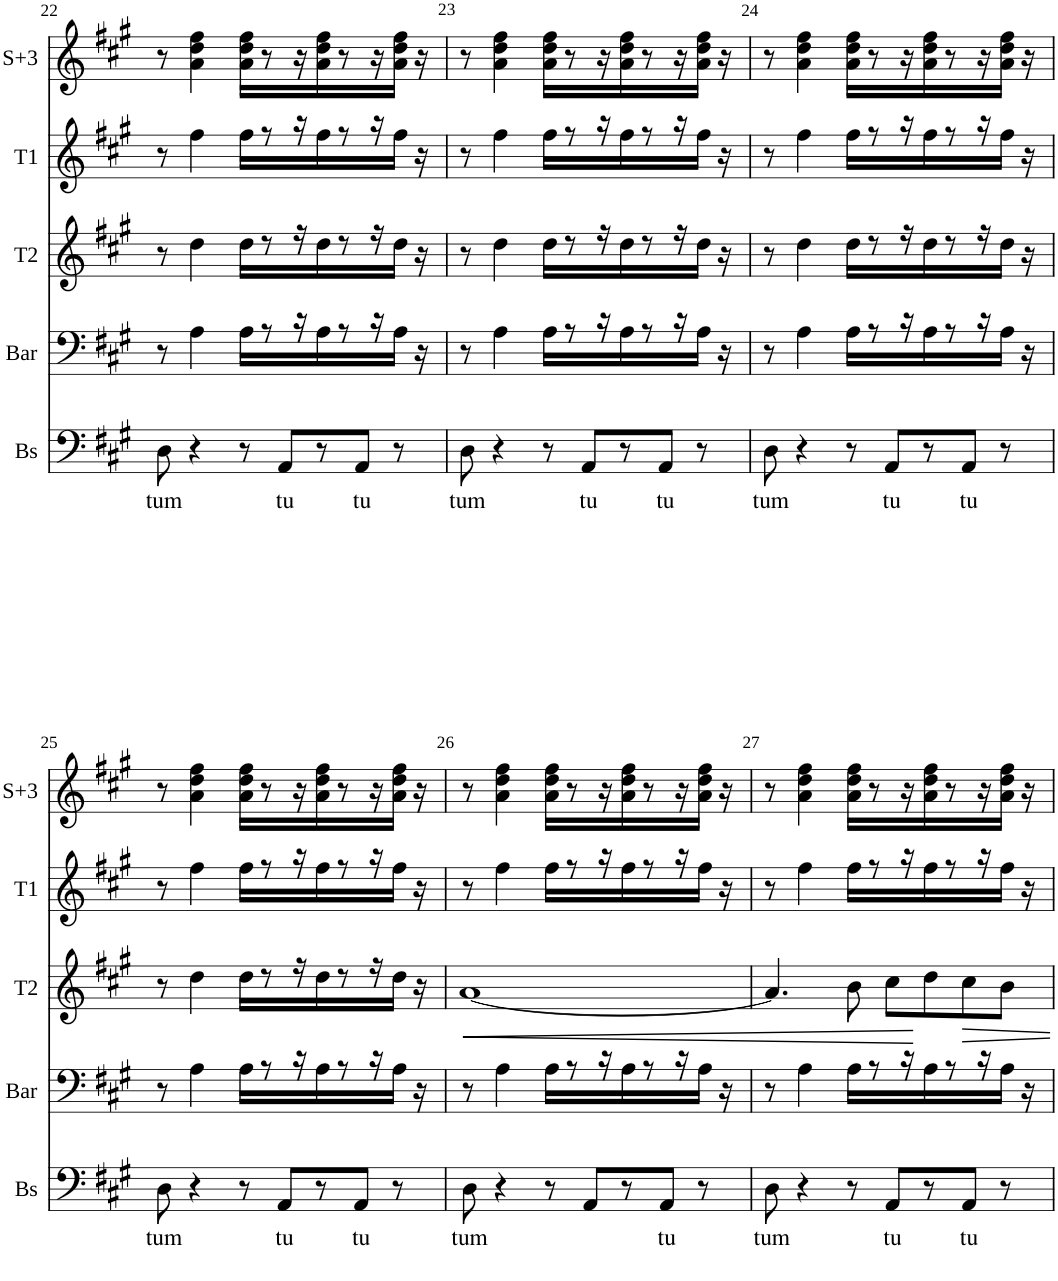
**kern	**text	**kern	**kern	**dynam	**kern	**kern
*part5	*part5	*part4	*part3	*part3	*part2	*part1
*staff5	*staff5	*staff4	*staff3	*staff3	*staff2	*staff1
*I"Basso	*	*I"Baritono	*I"Ten 2	*	*I"Ten 1	*I"Soli+trio
*I'Bs	*	*I'Bar	*I'T2	*	*I'T1	*I'S+3
!!LO:PB:g=z
*clefF4	*	*clefF4	*clefG2	*	*clefG2	*clefG2
*k[f#c#g#]	*	*k[f#c#g#]	*k[f#c#g#]	*	*k[f#c#g#]	*k[f#c#g#]
*A:	*	*A:	*A:	*	*A:	*A:
*M4/4	*	*M4/4	*M4/4	*	*M4/4	*M4/4
*met(c)	*	*met(c)	*met(c)	*	*met(c)	*met(c)
=22	=22	=22	=22	=22	=22	=22
!	!LO:LY:b	!	!	!	!	!
8D\	tum	8r	8r	.	8r	8r
4r	.	4A\	4dd\	.	4ff#\	4a\ 4dd\ 4ff#\
8r	.	16A\KL	16dd\KL	.	16ff#\KL	16a\ 16dd\ 16ff#\KL
.	.	8r	8r	.	8r	8r
!	!LO:LY:b	!	!	!	!	!
8AA/L	tu	.	.	.	.	.
.	.	16r	16r	.	16r	16r
8r	.	16A\J	16dd\J	.	16ff#\J	16a\ 16dd\ 16ff#\J
.	.	8r	8r	.	8r	8r
!	!LO:LY:b	!	!	!	!	!
8AA/J	tu	.	.	.	.	.
.	.	16r	16r	.	16r	16r
8r	.	16A\JJ	16dd\JJ	.	16ff#\JJ	16a\ 16dd\ 16ff#\JJ
.	.	16r	16r	.	16r	16r
=23	=23	=23	=23	=23	=23	=23
!	!LO:LY:b	!	!	!	!	!
8D\	tum	8r	8r	.	8r	8r
4r	.	4A\	4dd\	.	4ff#\	4a\ 4dd\ 4ff#\
8r	.	16A\KL	16dd\KL	.	16ff#\KL	16a\ 16dd\ 16ff#\KL
.	.	8r	8r	.	8r	8r
!	!LO:LY:b	!	!	!	!	!
8AA/L	tu	.	.	.	.	.
.	.	16r	16r	.	16r	16r
8r	.	16A\J	16dd\J	.	16ff#\J	16a\ 16dd\ 16ff#\J
.	.	8r	8r	.	8r	8r
!	!LO:LY:b	!	!	!	!	!
8AA/J	tu	.	.	.	.	.
.	.	16r	16r	.	16r	16r
8r	.	16A\JJ	16dd\JJ	.	16ff#\JJ	16a\ 16dd\ 16ff#\JJ
.	.	16r	16r	.	16r	16r
=24	=24	=24	=24	=24	=24	=24
!	!LO:LY:b	!	!	!	!	!
8D\	tum	8r	8r	.	8r	8r
4r	.	4A\	4dd\	.	4ff#\	4a\ 4dd\ 4ff#\
8r	.	16A\KL	16dd\KL	.	16ff#\KL	16a\ 16dd\ 16ff#\KL
.	.	8r	8r	.	8r	8r
!	!LO:LY:b	!	!	!	!	!
8AA/L	tu	.	.	.	.	.
.	.	16r	16r	.	16r	16r
8r	.	16A\J	16dd\J	.	16ff#\J	16a\ 16dd\ 16ff#\J
.	.	8r	8r	.	8r	8r
!	!LO:LY:b	!	!	!	!	!
8AA/J	tu	.	.	.	.	.
.	.	16r	16r	.	16r	16r
8r	.	16A\JJ	16dd\JJ	.	16ff#\JJ	16a\ 16dd\ 16ff#\JJ
.	.	16r	16r	.	16r	16r
!!LO:LB:g=z
=25	=25	=25	=25	=25	=25	=25
!	!LO:LY:b	!	!	!	!	!
8D\	tum	8r	8r	.	8r	8r
4r	.	4A\	4dd\	.	4ff#\	4a\ 4dd\ 4ff#\
8r	.	16A\KL	16dd\KL	.	16ff#\KL	16a\ 16dd\ 16ff#\KL
.	.	8r	8r	.	8r	8r
!	!LO:LY:b	!	!	!	!	!
8AA/L	tu	.	.	.	.	.
.	.	16r	16r	.	16r	16r
8r	.	16A\J	16dd\J	.	16ff#\J	16a\ 16dd\ 16ff#\J
.	.	8r	8r	.	8r	8r
!	!LO:LY:b	!	!	!	!	!
8AA/J	tu	.	.	.	.	.
.	.	16r	16r	.	16r	16r
8r	.	16A\JJ	16dd\JJ	.	16ff#\JJ	16a\ 16dd\ 16ff#\JJ
.	.	16r	16r	.	16r	16r
=26	=26	=26	=26	=26	=26	=26
!	!LO:LY:b	!	!	!LO:HP:b	!	!
8D\	tum	8r	[1a	<	8r	8r
4r	.	4A\	.	.	4ff#\	4a\ 4dd\ 4ff#\
8r	.	16A\KL	.	.	16ff#\KL	16a\ 16dd\ 16ff#\KL
.	.	8r	.	.	8r	8r
8AA/L	.	.	.	.	.	.
.	.	16r	.	.	16r	16r
8r	.	16A\J	.	.	16ff#\J	16a\ 16dd\ 16ff#\J
.	.	8r	.	.	8r	8r
!	!LO:LY:b	!	!	!	!	!
8AA/J	tu	.	.	.	.	.
.	.	16r	.	.	16r	16r
8r	.	16A\JJ	.	.	16ff#\JJ	16a\ 16dd\ 16ff#\JJ
.	.	16r	.	.	16r	16r
=27	=27	=27	=27	=27	=27	=27
!	!LO:LY:b	!	!	!	!	!
8D\	tum	8r	4.a/]	.	8r	8r
4r	.	4A\	.	.	4ff#\	4a\ 4dd\ 4ff#\
8r	.	16A\KL	8b\	.	16ff#\KL	16a\ 16dd\ 16ff#\KL
.	.	8r	.	.	8r	8r
!	!LO:LY:b	!	!	!	!	!
8AA/L	tu	.	8cc#\L	.	.	.
.	.	16r	.	.	16r	16r
8r	.	16A\J	8dd\	[	16ff#\J	16a\ 16dd\ 16ff#\J
.	.	8r	.	.	8r	8r
!	!LO:LY:b	!	!	!	!	!
8AA/J	tu	.	8cc#\	.	.	.
.	.	16r	.	.	16r	16r
8r	.	16A\JJ	8b\J	.	16ff#\JJ	16a\ 16dd\ 16ff#\JJ
.	.	16r	.	.	16r	16r
=	=	=	=	=	=	=
*-	*-	*-	*-	*-	*-	*-
